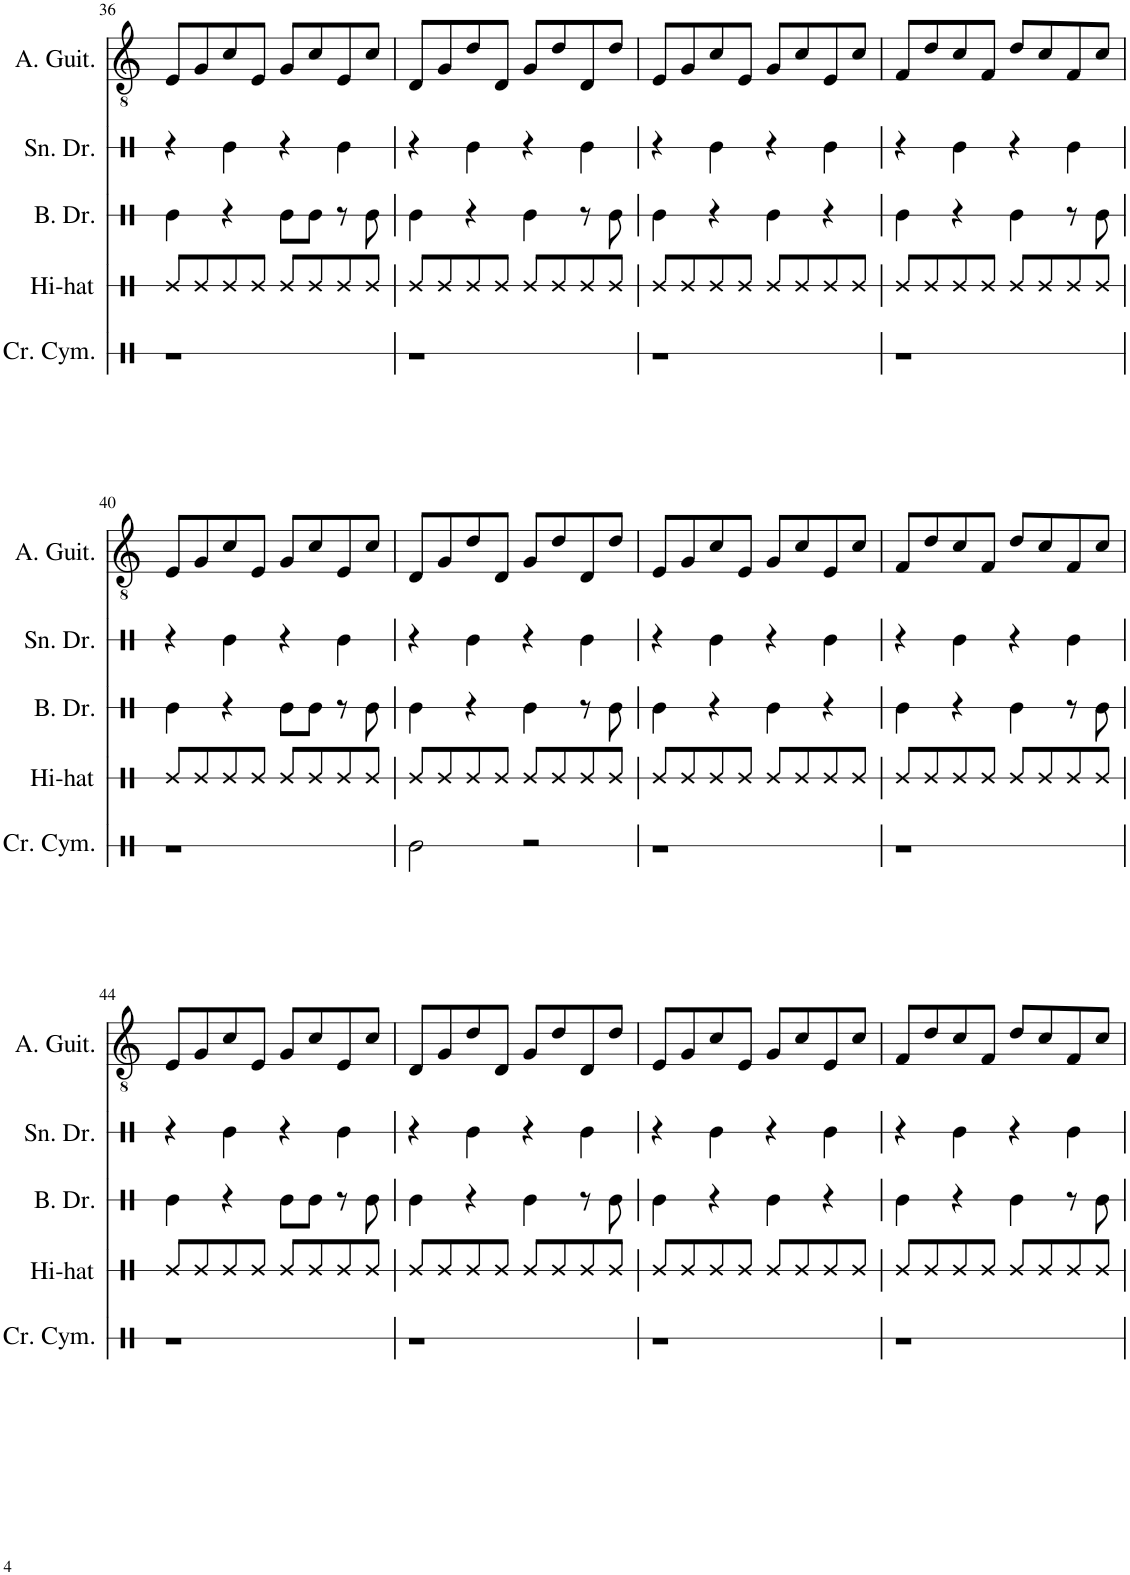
**kern	**kern	**kern	**kern	**kern
*part5	*part4	*part3	*part2	*part1
*staff5	*staff4	*staff3	*staff2	*staff1
*I"Crash Cymbal	*I"Hi-hat	*I"Bass Drum	*I"Snare Drum	*I"Alto Guitar
*I'Cr. Cym.	*I'Hi-hat	*I'B. Dr.	*I'Sn. Dr.	*I'A. Guit.
!!LO:PB:g=z
*clefX	*clefX	*clefX	*clefX	*clefGv2
*k[]	*k[]	*k[]	*k[]	*k[]
*M4/4	*M4/4	*M4/4	*M4/4	*M4/4
=36	=36	=36	=36	=36
1r	8Re/L	4Re\	4r	8E/L
.	8Re/	.	.	8G/
.	8Re/	4r	4Re\	8c/
.	8Re/J	.	.	8E/J
.	8Re/L	8Re\L	4r	8G/L
.	8Re/	8Re\J	.	8c/
.	8Re/	8r	4Re\	8E/
.	8Re/J	8Re\	.	8c/J
=37	=37	=37	=37	=37
1r	8Re/L	4Re\	4r	8D/L
.	8Re/	.	.	8G/
.	8Re/	4r	4Re\	8d/
.	8Re/J	.	.	8D/J
.	8Re/L	4Re\	4r	8G/L
.	8Re/	.	.	8d/
.	8Re/	8r	4Re\	8D/
.	8Re/J	8Re\	.	8d/J
=38	=38	=38	=38	=38
1r	8Re/L	4Re\	4r	8E/L
.	8Re/	.	.	8G/
.	8Re/	4r	4Re\	8c/
.	8Re/J	.	.	8E/J
.	8Re/L	4Re\	4r	8G/L
.	8Re/	.	.	8c/
.	8Re/	4r	4Re\	8E/
.	8Re/J	.	.	8c/J
=39	=39	=39	=39	=39
1r	8Re/L	4Re\	4r	8F/L
.	8Re/	.	.	8d/
.	8Re/	4r	4Re\	8c/
.	8Re/J	.	.	8F/J
.	8Re/L	4Re\	4r	8d/L
.	8Re/	.	.	8c/
.	8Re/	8r	4Re\	8F/
.	8Re/J	8Re\	.	8c/J
!!LO:LB:g=z
=40	=40	=40	=40	=40
1r	8Re/L	4Re\	4r	8E/L
.	8Re/	.	.	8G/
.	8Re/	4r	4Re\	8c/
.	8Re/J	.	.	8E/J
.	8Re/L	8Re\L	4r	8G/L
.	8Re/	8Re\J	.	8c/
.	8Re/	8r	4Re\	8E/
.	8Re/J	8Re\	.	8c/J
=41	=41	=41	=41	=41
2Re\	8Re/L	4Re\	4r	8D/L
.	8Re/	.	.	8G/
.	8Re/	4r	4Re\	8d/
.	8Re/J	.	.	8D/J
2r	8Re/L	4Re\	4r	8G/L
.	8Re/	.	.	8d/
.	8Re/	8r	4Re\	8D/
.	8Re/J	8Re\	.	8d/J
=42	=42	=42	=42	=42
1r	8Re/L	4Re\	4r	8E/L
.	8Re/	.	.	8G/
.	8Re/	4r	4Re\	8c/
.	8Re/J	.	.	8E/J
.	8Re/L	4Re\	4r	8G/L
.	8Re/	.	.	8c/
.	8Re/	4r	4Re\	8E/
.	8Re/J	.	.	8c/J
=43	=43	=43	=43	=43
1r	8Re/L	4Re\	4r	8F/L
.	8Re/	.	.	8d/
.	8Re/	4r	4Re\	8c/
.	8Re/J	.	.	8F/J
.	8Re/L	4Re\	4r	8d/L
.	8Re/	.	.	8c/
.	8Re/	8r	4Re\	8F/
.	8Re/J	8Re\	.	8c/J
!!LO:LB:g=z
=44	=44	=44	=44	=44
1r	8Re/L	4Re\	4r	8E/L
.	8Re/	.	.	8G/
.	8Re/	4r	4Re\	8c/
.	8Re/J	.	.	8E/J
.	8Re/L	8Re\L	4r	8G/L
.	8Re/	8Re\J	.	8c/
.	8Re/	8r	4Re\	8E/
.	8Re/J	8Re\	.	8c/J
=45	=45	=45	=45	=45
1r	8Re/L	4Re\	4r	8D/L
.	8Re/	.	.	8G/
.	8Re/	4r	4Re\	8d/
.	8Re/J	.	.	8D/J
.	8Re/L	4Re\	4r	8G/L
.	8Re/	.	.	8d/
.	8Re/	8r	4Re\	8D/
.	8Re/J	8Re\	.	8d/J
=46	=46	=46	=46	=46
1r	8Re/L	4Re\	4r	8E/L
.	8Re/	.	.	8G/
.	8Re/	4r	4Re\	8c/
.	8Re/J	.	.	8E/J
.	8Re/L	4Re\	4r	8G/L
.	8Re/	.	.	8c/
.	8Re/	4r	4Re\	8E/
.	8Re/J	.	.	8c/J
=47	=47	=47	=47	=47
1r	8Re/L	4Re\	4r	8F/L
.	8Re/	.	.	8d/
.	8Re/	4r	4Re\	8c/
.	8Re/J	.	.	8F/J
.	8Re/L	4Re\	4r	8d/L
.	8Re/	.	.	8c/
.	8Re/	8r	4Re\	8F/
.	8Re/J	8Re\	.	8c/J
=	=	=	=	=
*-	*-	*-	*-	*-
